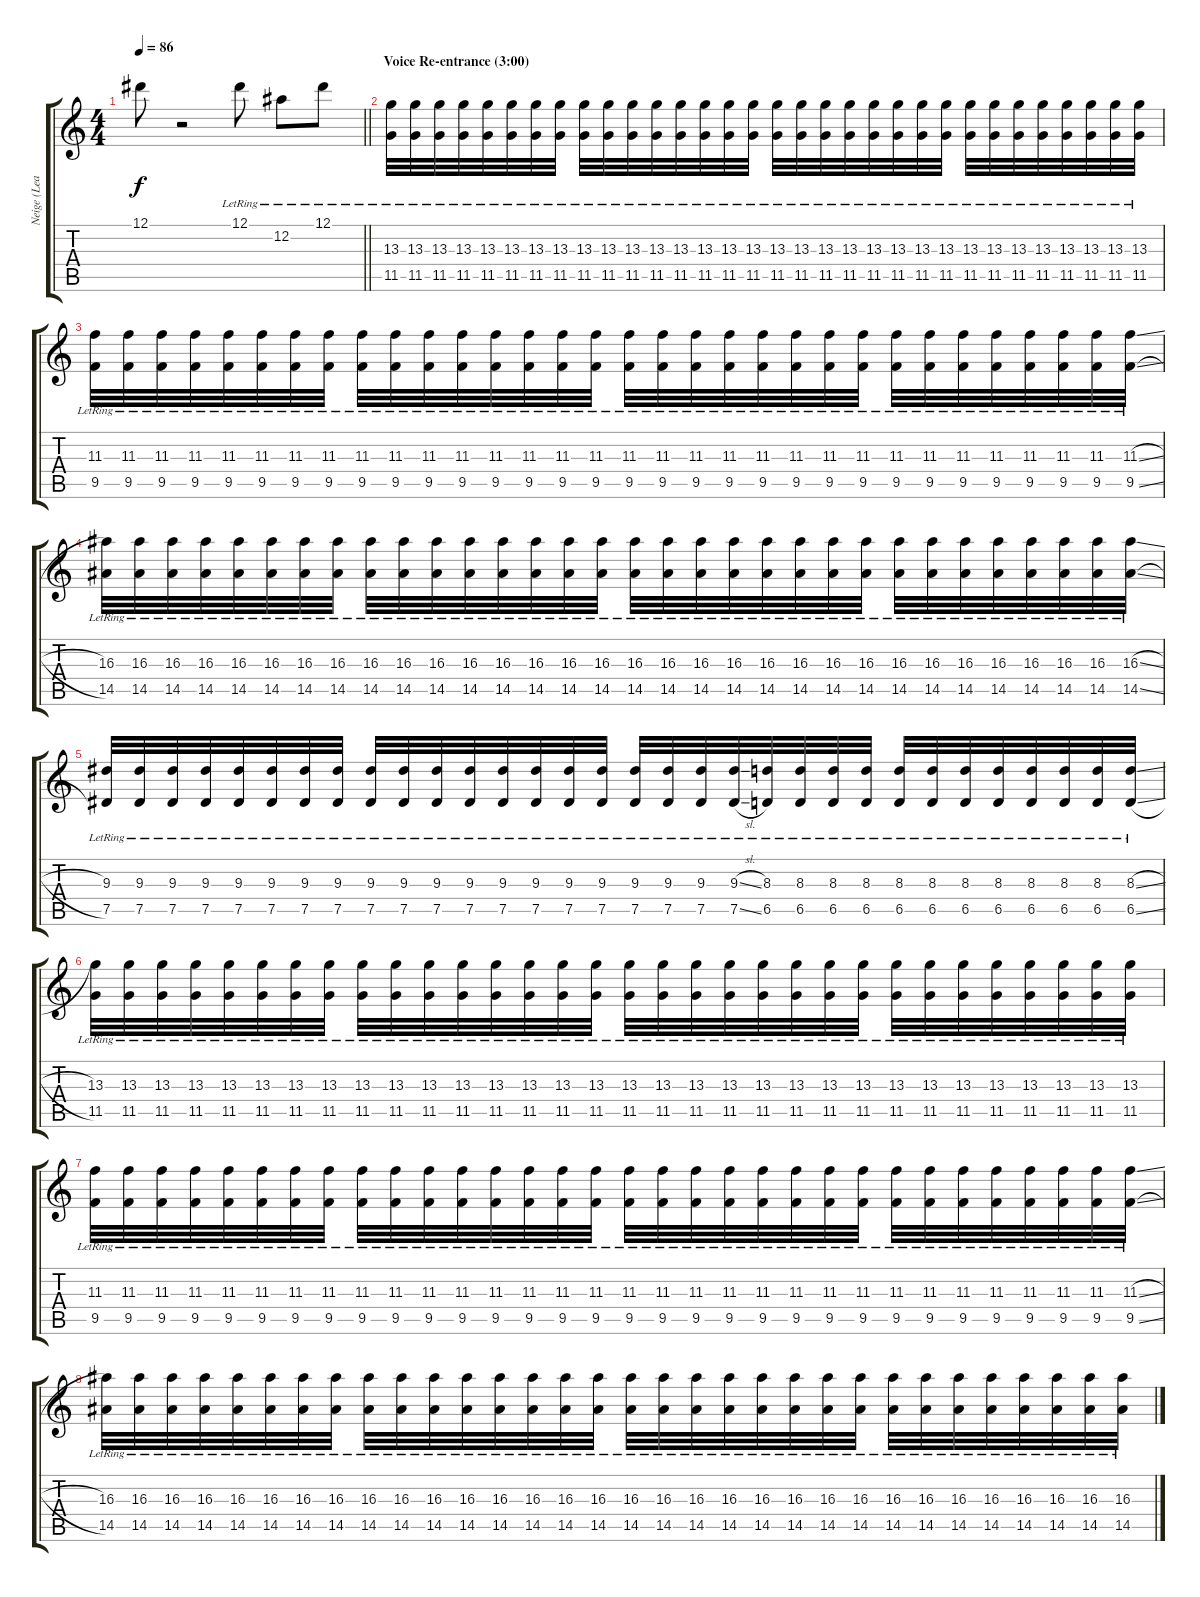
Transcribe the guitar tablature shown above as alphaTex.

\track ("Neige (Lead)" "Neige (Lea") {instrument acousticguitarsteel}
\staff {score tabs}
\tuning (Eb4 Bb3 Gb3 Db3 Ab2 Eb2) {hide}
\ts (4 4)
\tempo 86
\clef g2
\barLineRight lightlight
\ks c
12.1{t}.8{dy f} r.2 12.1{lr}.8 12.2{lr}.8 12.1{lr}.8 |
\section ("" "Voice Re-entrance (3:00)")
(13.3{lr} 11.5{lr}).32{instrument distortionguitar} (13.3{lr} 11.5{lr}).32 (13.3{lr} 11.5{lr}).32 (13.3{lr} 11.5{lr}).32 (13.3{lr} 11.5{lr}).32 (13.3{lr} 11.5{lr}).32 (13.3{lr} 11.5{lr}).32 (13.3{lr} 11.5{lr}).32 (13.3{lr} 11.5{lr}).32 (13.3{lr} 11.5{lr}).32 (13.3{lr} 11.5{lr}).32 (13.3{lr} 11.5{lr}).32 (13.3{lr} 11.5{lr}).32 (13.3{lr} 11.5{lr}).32 (13.3{lr} 11.5{lr}).32 (13.3{lr} 11.5{lr}).32 (13.3{lr} 11.5{lr}).32 (13.3{lr} 11.5{lr}).32 (13.3{lr} 11.5{lr}).32 (13.3{lr} 11.5{lr}).32 (13.3{lr} 11.5{lr}).32 (13.3{lr} 11.5{lr}).32 (13.3{lr} 11.5{lr}).32 (13.3{lr} 11.5{lr}).32 (13.3{lr} 11.5{lr}).32 (13.3{lr} 11.5{lr}).32 (13.3{lr} 11.5{lr}).32 (13.3{lr} 11.5{lr}).32 (13.3{lr} 11.5{lr}).32 (13.3{lr} 11.5{lr}).32 (13.3{lr} 11.5{lr}).32 (13.3{lr} 11.5{lr}).32 |
(11.3{lr} 9.5{lr}).32 (11.3{lr} 9.5{lr}).32 (11.3{lr} 9.5{lr}).32 (11.3{lr} 9.5{lr}).32 (11.3{lr} 9.5{lr}).32 (11.3{lr} 9.5{lr}).32 (11.3{lr} 9.5{lr}).32 (11.3{lr} 9.5{lr}).32 (11.3{lr} 9.5{lr}).32 (11.3{lr} 9.5{lr}).32 (11.3{lr} 9.5{lr}).32 (11.3{lr} 9.5{lr}).32 (11.3{lr} 9.5{lr}).32 (11.3{lr} 9.5{lr}).32 (11.3{lr} 9.5{lr}).32 (11.3{lr} 9.5{lr}).32 (11.3{lr} 9.5{lr}).32 (11.3{lr} 9.5{lr}).32 (11.3{lr} 9.5{lr}).32 (11.3{lr} 9.5{lr}).32 (11.3{lr} 9.5{lr}).32 (11.3{lr} 9.5{lr}).32 (11.3{lr} 9.5{lr}).32 (11.3{lr} 9.5{lr}).32 (11.3{lr} 9.5{lr}).32 (11.3{lr} 9.5{lr}).32 (11.3{lr} 9.5{lr}).32 (11.3{lr} 9.5{lr}).32 (11.3{lr} 9.5{lr}).32 (11.3{lr} 9.5{lr}).32 (11.3{lr} 9.5{lr}).32 (11.3{sl lr} 9.5{sl lr}).32 |
(16.3{lr} 14.5{lr}).32 (16.3{lr} 14.5{lr}).32 (16.3{lr} 14.5{lr}).32 (16.3{lr} 14.5{lr}).32 (16.3{lr} 14.5{lr}).32 (16.3{lr} 14.5{lr}).32 (16.3{lr} 14.5{lr}).32 (16.3{lr} 14.5{lr}).32 (16.3{lr} 14.5{lr}).32 (16.3{lr} 14.5{lr}).32 (16.3{lr} 14.5{lr}).32 (16.3{lr} 14.5{lr}).32 (16.3{lr} 14.5{lr}).32 (16.3{lr} 14.5{lr}).32 (16.3{lr} 14.5{lr}).32 (16.3{lr} 14.5{lr}).32 (16.3{lr} 14.5{lr}).32 (16.3{lr} 14.5{lr}).32 (16.3{lr} 14.5{lr}).32 (16.3{lr} 14.5{lr}).32 (16.3{lr} 14.5{lr}).32 (16.3{lr} 14.5{lr}).32 (16.3{lr} 14.5{lr}).32 (16.3{lr} 14.5{lr}).32 (16.3{lr} 14.5{lr}).32 (16.3{lr} 14.5{lr}).32 (16.3{lr} 14.5{lr}).32 (16.3{lr} 14.5{lr}).32 (16.3{lr} 14.5{lr}).32 (16.3{lr} 14.5{lr}).32 (16.3{lr} 14.5{lr}).32 (16.3{sl lr} 14.5{sl lr}).32 |
(9.3{lr} 7.5{lr}).32 (9.3{lr} 7.5{lr}).32 (9.3{lr} 7.5{lr}).32 (9.3{lr} 7.5{lr}).32 (9.3{lr} 7.5{lr}).32 (9.3{lr} 7.5{lr}).32 (9.3{lr} 7.5{lr}).32 (9.3{lr} 7.5{lr}).32 (9.3{lr} 7.5{lr}).32 (9.3{lr} 7.5{lr}).32 (9.3{lr} 7.5{lr}).32 (9.3{lr} 7.5{lr}).32 (9.3{lr} 7.5{lr}).32 (9.3{lr} 7.5{lr}).32 (9.3{lr} 7.5{lr}).32 (9.3{lr} 7.5{lr}).32 (9.3{lr} 7.5{lr}).32 (9.3{lr} 7.5{lr}).32 (9.3{lr} 7.5{lr}).32 (9.3{sl lr} 7.5{sl lr}).32 (8.3{lr} 6.5{lr}).32 (8.3{lr} 6.5{lr}).32 (8.3{lr} 6.5{lr}).32 (8.3{lr} 6.5{lr}).32 (8.3{lr} 6.5{lr}).32 (8.3{lr} 6.5{lr}).32 (8.3{lr} 6.5{lr}).32 (8.3{lr} 6.5{lr}).32 (8.3{lr} 6.5{lr}).32 (8.3{lr} 6.5{lr}).32 (8.3{lr} 6.5{lr}).32 (8.3{sl lr} 6.5{sl lr}).32 |
(13.3{lr} 11.5{lr}).32{instrument distortionguitar} (13.3{lr} 11.5{lr}).32 (13.3{lr} 11.5{lr}).32 (13.3{lr} 11.5{lr}).32 (13.3{lr} 11.5{lr}).32 (13.3{lr} 11.5{lr}).32 (13.3{lr} 11.5{lr}).32 (13.3{lr} 11.5{lr}).32 (13.3{lr} 11.5{lr}).32 (13.3{lr} 11.5{lr}).32 (13.3{lr} 11.5{lr}).32 (13.3{lr} 11.5{lr}).32 (13.3{lr} 11.5{lr}).32 (13.3{lr} 11.5{lr}).32 (13.3{lr} 11.5{lr}).32 (13.3{lr} 11.5{lr}).32 (13.3{lr} 11.5{lr}).32 (13.3{lr} 11.5{lr}).32 (13.3{lr} 11.5{lr}).32 (13.3{lr} 11.5{lr}).32 (13.3{lr} 11.5{lr}).32 (13.3{lr} 11.5{lr}).32 (13.3{lr} 11.5{lr}).32 (13.3{lr} 11.5{lr}).32 (13.3{lr} 11.5{lr}).32 (13.3{lr} 11.5{lr}).32 (13.3{lr} 11.5{lr}).32 (13.3{lr} 11.5{lr}).32 (13.3{lr} 11.5{lr}).32 (13.3{lr} 11.5{lr}).32 (13.3{lr} 11.5{lr}).32 (13.3{lr} 11.5{lr}).32 |
(11.3{lr} 9.5{lr}).32 (11.3{lr} 9.5{lr}).32 (11.3{lr} 9.5{lr}).32 (11.3{lr} 9.5{lr}).32 (11.3{lr} 9.5{lr}).32 (11.3{lr} 9.5{lr}).32 (11.3{lr} 9.5{lr}).32 (11.3{lr} 9.5{lr}).32 (11.3{lr} 9.5{lr}).32 (11.3{lr} 9.5{lr}).32 (11.3{lr} 9.5{lr}).32 (11.3{lr} 9.5{lr}).32 (11.3{lr} 9.5{lr}).32 (11.3{lr} 9.5{lr}).32 (11.3{lr} 9.5{lr}).32 (11.3{lr} 9.5{lr}).32 (11.3{lr} 9.5{lr}).32 (11.3{lr} 9.5{lr}).32 (11.3{lr} 9.5{lr}).32 (11.3{lr} 9.5{lr}).32 (11.3{lr} 9.5{lr}).32 (11.3{lr} 9.5{lr}).32 (11.3{lr} 9.5{lr}).32 (11.3{lr} 9.5{lr}).32 (11.3{lr} 9.5{lr}).32 (11.3{lr} 9.5{lr}).32 (11.3{lr} 9.5{lr}).32 (11.3{lr} 9.5{lr}).32 (11.3{lr} 9.5{lr}).32 (11.3{lr} 9.5{lr}).32 (11.3{lr} 9.5{lr}).32 (11.3{sl lr} 9.5{sl lr}).32 |
(16.3{lr} 14.5{lr}).32 (16.3{lr} 14.5{lr}).32 (16.3{lr} 14.5{lr}).32 (16.3{lr} 14.5{lr}).32 (16.3{lr} 14.5{lr}).32 (16.3{lr} 14.5{lr}).32 (16.3{lr} 14.5{lr}).32 (16.3{lr} 14.5{lr}).32 (16.3{lr} 14.5{lr}).32 (16.3{lr} 14.5{lr}).32 (16.3{lr} 14.5{lr}).32 (16.3{lr} 14.5{lr}).32 (16.3{lr} 14.5{lr}).32 (16.3{lr} 14.5{lr}).32 (16.3{lr} 14.5{lr}).32 (16.3{lr} 14.5{lr}).32 (16.3{lr} 14.5{lr}).32 (16.3{lr} 14.5{lr}).32 (16.3{lr} 14.5{lr}).32 (16.3{lr} 14.5{lr}).32 (16.3{lr} 14.5{lr}).32 (16.3{lr} 14.5{lr}).32 (16.3{lr} 14.5{lr}).32 (16.3{lr} 14.5{lr}).32 (16.3{lr} 14.5{lr}).32 (16.3{lr} 14.5{lr}).32 (16.3{lr} 14.5{lr}).32 (16.3{lr} 14.5{lr}).32 (16.3{lr} 14.5{lr}).32 (16.3{lr} 14.5{lr}).32 (16.3{lr} 14.5{lr}).32 (16.3{lr} 14.5{lr}).32
